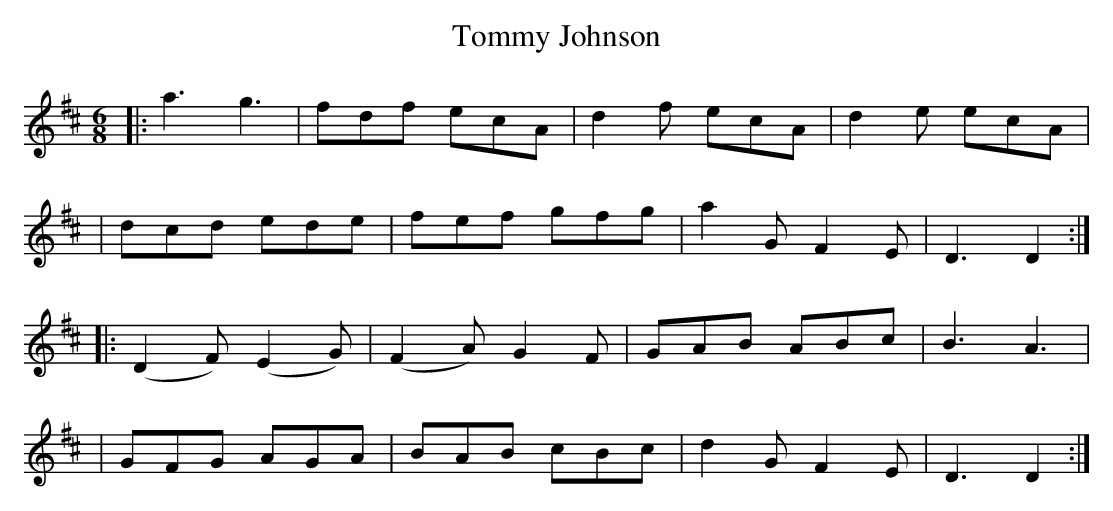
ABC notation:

X:1
T: Tommy Johnson
M: 6/8
L: 1/8
K: D
|: a3 g3 | fdf ecA | d2f ecA | d2e ecA |
| dcd ede | fef gfg | a2G F2E | D3 D2 :|
|: (D2F) (E2G) | (F2A) G2F | GAB ABc | B3 A3 |
| GFG AGA | BAB cBc | d2G F2E | D3 D2 :|
